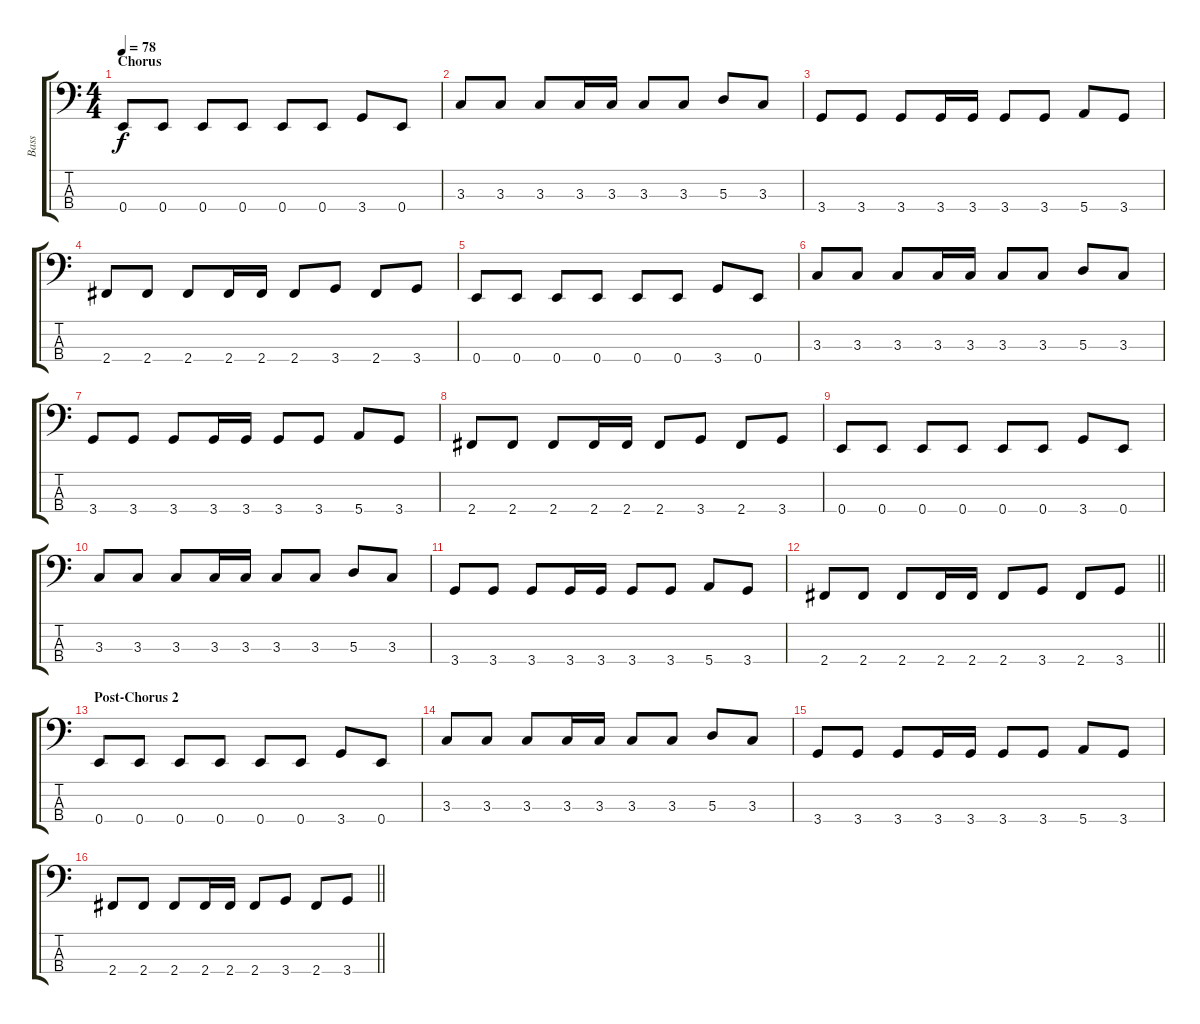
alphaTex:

\track ("Bass" "Bass") {instrument electricbasspick}
\staff {score tabs}
\tuning (G2 D2 A1 E1) {hide}
\ts (4 4)
\section ("" "Chorus")
\tempo 78
\clef f4
\ks c
0.4.8{dy f} 0.4.8 0.4.8 0.4.8 0.4.8 0.4.8 3.4.8 0.4.8 |
3.3.8 3.3.8 3.3.8 3.3.16 3.3.16 3.3.8 3.3.8 5.3.8 3.3.8 |
3.4.8 3.4.8 3.4.8 3.4.16 3.4.16 3.4.8 3.4.8 5.4.8 3.4.8 |
2.4.8 2.4.8 2.4.8 2.4.16 2.4.16 2.4.8 3.4.8 2.4.8 3.4.8 |
0.4.8 0.4.8 0.4.8 0.4.8 0.4.8 0.4.8 3.4.8 0.4.8 |
3.3.8 3.3.8 3.3.8 3.3.16 3.3.16 3.3.8 3.3.8 5.3.8 3.3.8 |
3.4.8 3.4.8 3.4.8 3.4.16 3.4.16 3.4.8 3.4.8 5.4.8 3.4.8 |
2.4.8 2.4.8 2.4.8 2.4.16 2.4.16 2.4.8 3.4.8 2.4.8 3.4.8 |
0.4.8 0.4.8 0.4.8 0.4.8 0.4.8 0.4.8 3.4.8 0.4.8 |
3.3.8 3.3.8 3.3.8 3.3.16 3.3.16 3.3.8 3.3.8 5.3.8 3.3.8 |
3.4.8 3.4.8 3.4.8 3.4.16 3.4.16 3.4.8 3.4.8 5.4.8 3.4.8 |
\barLineRight lightlight
2.4.8 2.4.8 2.4.8 2.4.16 2.4.16 2.4.8 3.4.8 2.4.8 3.4.8 |
\section ("" "Post-Chorus 2")
0.4.8 0.4.8 0.4.8 0.4.8 0.4.8 0.4.8 3.4.8 0.4.8 |
3.3.8 3.3.8 3.3.8 3.3.16 3.3.16 3.3.8 3.3.8 5.3.8 3.3.8 |
3.4.8 3.4.8 3.4.8 3.4.16 3.4.16 3.4.8 3.4.8 5.4.8 3.4.8 |
\barLineRight lightlight
2.4.8 2.4.8 2.4.8 2.4.16 2.4.16 2.4.8 3.4.8 2.4.8 3.4.8
